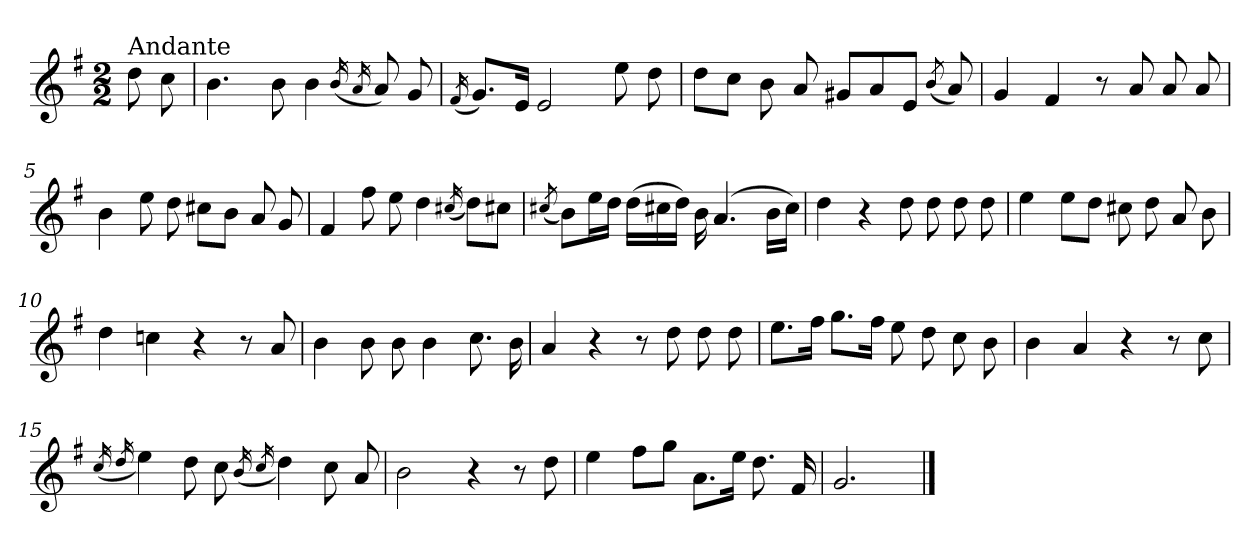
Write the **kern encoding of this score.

**kern
*part1
*staff1
*clefG2
*k[f#]
*G:
*M2/2
=
!LO:TX:a:t=Andante
8dd\
8cc\
=1
4.b\
8b\
4b\
(<16qb/
16qa/
8a/)
8g/
=2
(<16qf#/
8.g/L)
16e/Jk
2e/
8ee\
8dd\
=3
8dd\L
8cc\J
8b\
8a/
8g#X/L
8a/
8e/J
(<8qb/
8a/)
=4
4g/
4f#/
8r
8a/
8a/
8a/
!!LO:LB:g=z
=5
4b\
8ee\
8dd\
8cc#X\L
8b\J
8a/
8g/
=6
4f#/
8ff#\
8ee\
4dd\
(<16qcc#X/
8dd\L)
8cc#X\J
=7
(<8qcc#X/
8b\L)
16ee\L
16dd\JJ
(>16dd\LL
16cc#X\
16dd\JJ)
16b\
(>4.a/
16b\LL
16cc#\JJ)
=8
4dd\
4r
8dd\
8dd\
8dd\
8dd\
!!LO:LB:g=z
=9
4ee\
8ee\L
8dd\J
8cc#X\
8dd\
8a/
8b\
=10
4dd\
4ccn\
4r
8r
8a/
=11
4b\
8b\
8b\
4b\
8.cc\
16b\
=12
4a/
4r
8r
8dd\
8dd\
8dd\
=13
8.ee\L
16ff#\Jk
8.gg\L
16ff#\Jk
8ee\
8dd\
8cc\
8b\
!!LO:LB:g=z
=14
4b\
4a/
4r
8r
8cc\
=15
(<16qcc/
16qdd/
4ee\)
8dd\
8cc\
(<16qb/
16qcc/
4dd\)
8cc\
8a/
=16
2b\
4r
8r
8dd\
=17
4ee\
8ff#\L
8gg\J
8.a\L
16ee\Jk
8.dd\
16f#/
=18
2.g/
==
*-
